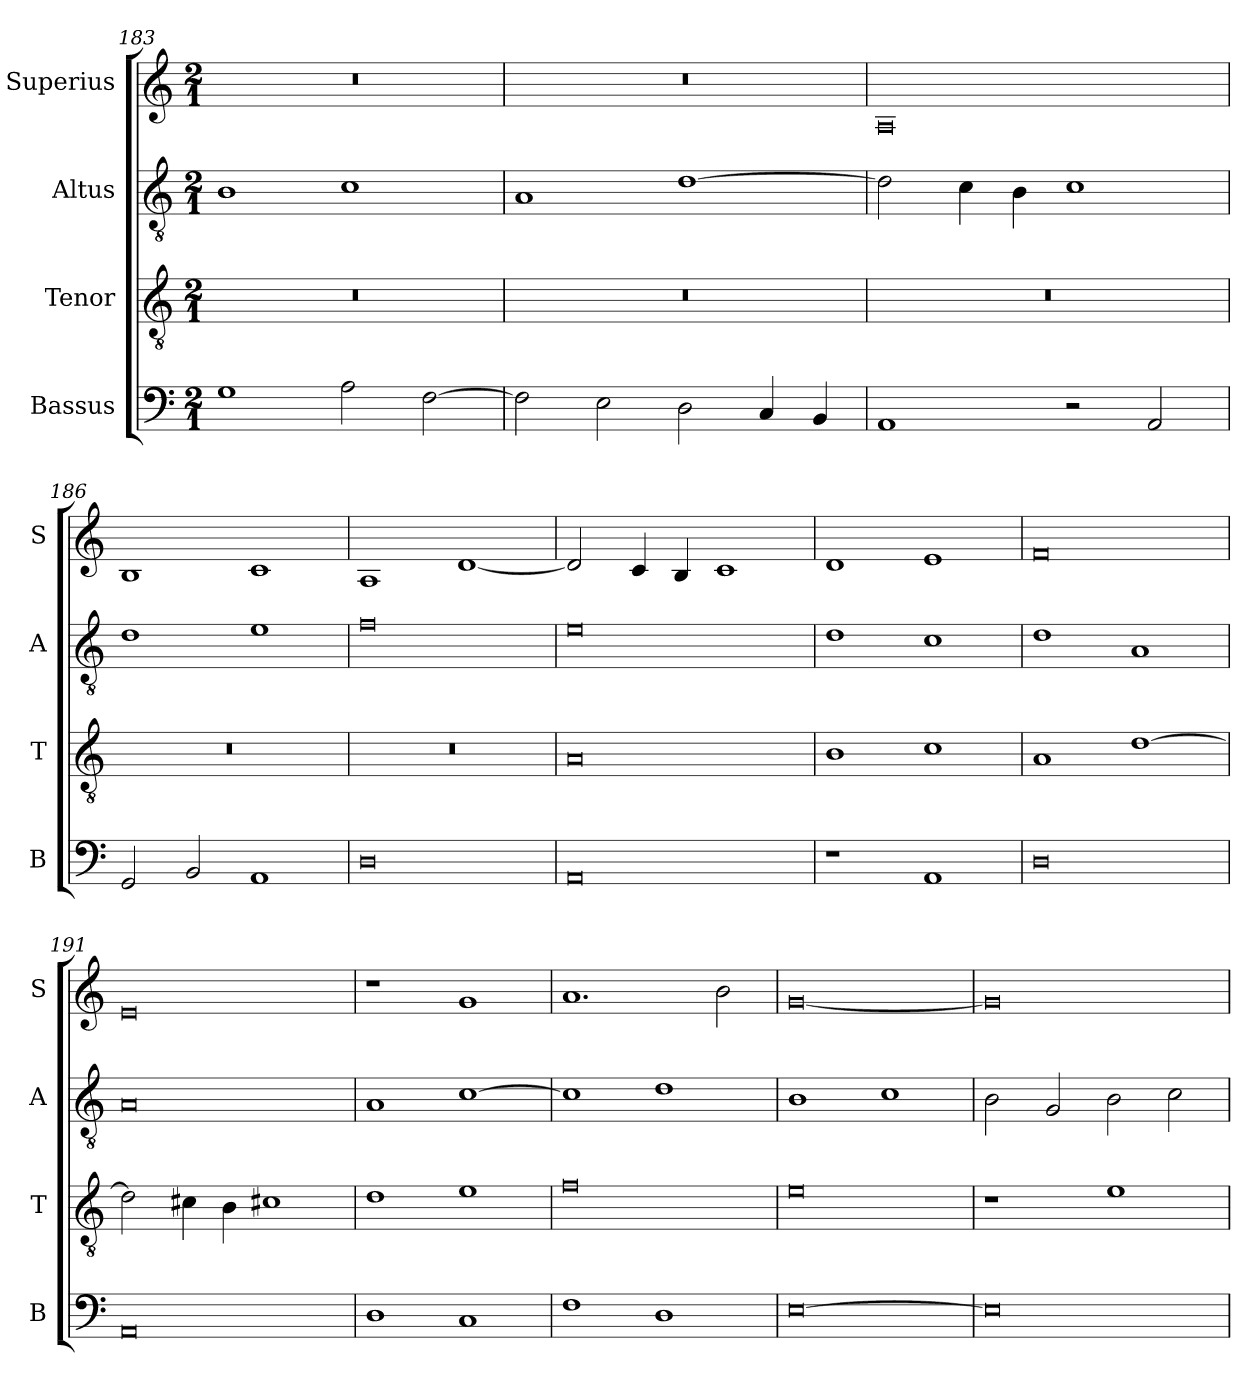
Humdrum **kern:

**kern	**kern	**kern	**kern
*part4	*part3	*part2	*part1
*staff4	*staff3	*staff2	*staff1
*I"Bassus	*I"Tenor	*I"Altus	*I"Superius
*I'B	*I'T	*I'A	*I'S
*clefF4	*clefGv2	*clefGv2	*clefG2
*k[]	*k[]	*k[]	*k[]
*M2/1	*M2/1	*M2/1	*M2/1
=183	=183	=183	=183
1G	0r	1B	0r
2A\	.	1c	.
[2F\	.	.	.
=184	=184	=184	=184
2F\]	0r	1A	0r
2E\	.	.	.
2D\	.	[1d	.
4C/	.	.	.
4BB/	.	.	.
=185	=185	=185	=185
1AA	0r	2d\]	0A
.	.	4c\	.
.	.	4B\	.
2r	.	1c	.
2AA/	.	.	.
=186	=186	=186	=186
2GG/	0r	1d	1B
2BB/	.	.	.
1AA	.	1e	1c
=187	=187	=187	=187
0D	0r	0f	1A
.	.	.	[1d
=188	=188	=188	=188
0AA	0A	0e	2d/]
.	.	.	4c/
.	.	.	4B/
.	.	.	1c
=189	=189	=189	=189
1r	1B	1d	1d
1AA	1c	1c	1e
=190	=190	=190	=190
0D	1A	1d	0f
.	[1d	1A	.
=191	=191	=191	=191
0AA	2d\]	0A	0e
.	4c#X\	.	.
.	4B\	.	.
.	1c#X	.	.
=192	=192	=192	=192
1D	1d	1A	1r
1C	1e	[1c	1g
=193	=193	=193	=193
1F	0f	1c]	1.a
1D	.	1d	.
.	.	.	2b\
=194	=194	=194	=194
[0E	0e	1B	[0g
.	.	1c	.
=195	=195	=195	=195
0E]	1r	2B\	0g]
.	.	2G/	.
.	1e	2B\	.
.	.	2c\	.
=	=	=	=
*-	*-	*-	*-
